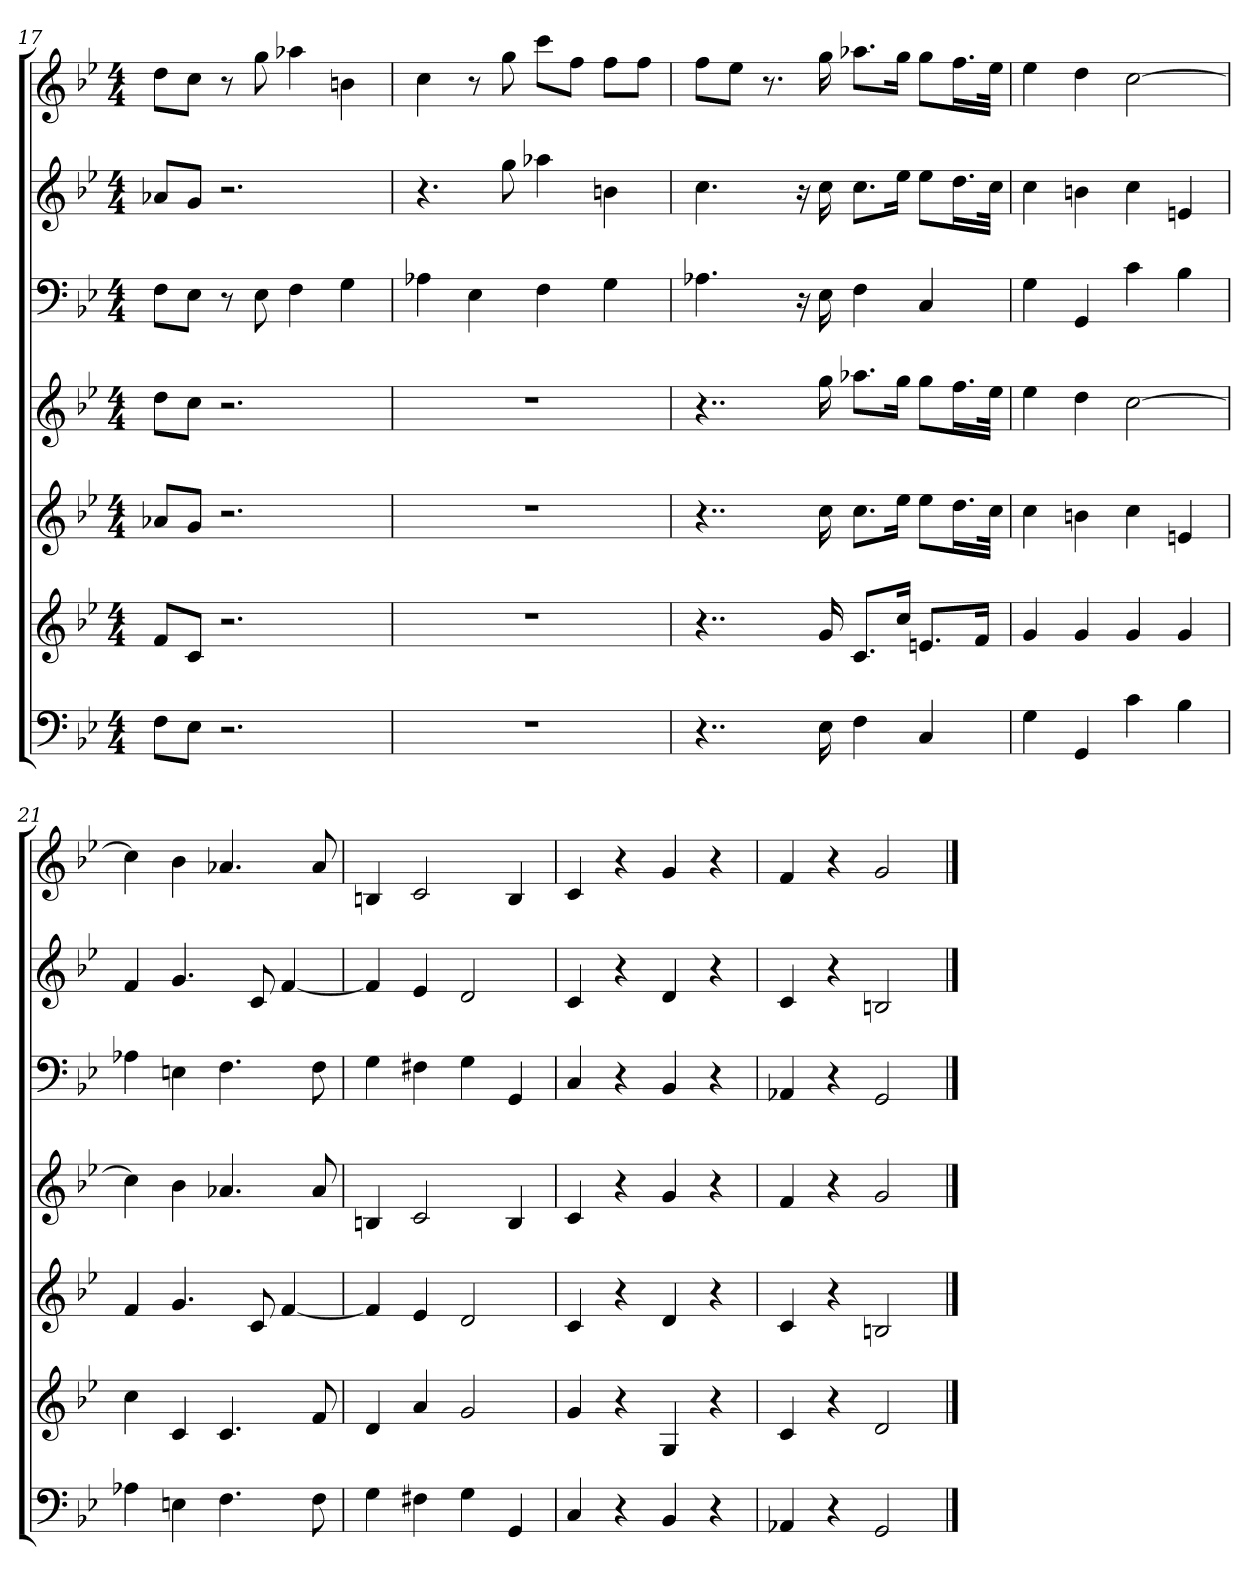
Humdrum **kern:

**kern	**kern	**kern	**kern	**kern	**kern	**kern
*part7	*part6	*part5	*part4	*part3	*part2	*part1
*staff7	*staff6	*staff5	*staff4	*staff3	*staff2	*staff1
*k[b-e-]	*k[b-e-]	*k[b-e-]	*k[b-e-]	*k[b-e-]	*k[b-e-]	*k[b-e-]
*g:	*g:	*g:	*g:	*g:	*g:	*g:
*M4/4	*M4/4	*M4/4	*M4/4	*M4/4	*M4/4	*M4/4
=17	=17	=17	=17	=17	=17	=17
8FL	8fL	8a-XL	8ddL	8FL	8a-XL	8ddL
8E-J	8cJ	8gJ	8ccJ	8E-J	8gJ	8ccJ
2.r	2.r	2.r	2.r	8r	2.r	8r
.	.	.	.	8E-	.	8gg
.	.	.	.	4F	.	4aa-X
.	.	.	.	4G	.	4bn
=18	=18	=18	=18	=18	=18	=18
1r	1r	1r	1r	4A-X	4.r	4cc
.	.	.	.	4E-	.	8r
.	.	.	.	.	8gg	8gg
.	.	.	.	4F	4aa-X	8cccL
.	.	.	.	.	.	8ffJ
.	.	.	.	4G	4bn	8ffL
.	.	.	.	.	.	8ffJ
=19	=19	=19	=19	=19	=19	=19
4..r	4..r	4..r	4..r	4.A-X	4.cc	8ffL
.	.	.	.	.	.	8ee-J
.	.	.	.	.	.	8.r
.	.	.	.	16r	16r	.
16E-	16g	16cc	16gg	16E-	16cc	16gg
4F	8.cL	8.ccL	8.aa-XL	4F	8.ccL	8.aa-XL
.	16ccJk	16ee-Jk	16ggJk	.	16ee-Jk	16ggJk
4C	8.enL	8ee-L	8ggL	4C	8ee-L	8ggL
.	.	16.ddL	16.ffL	.	16.ddL	16.ffL
.	16fJk	.	.	.	.	.
.	.	32ccJJk	32ee-JJk	.	32ccJJk	32ee-JJk
=20	=20	=20	=20	=20	=20	=20
4G	4g	4cc	4ee-	4G	4cc	4ee-
4GG	4g	4bn	4dd	4GG	4bn	4dd
4c	4g	4cc	[2cc	4c	4cc	[2cc
4B-	4g	4en	.	4B-	4en	.
=21	=21	=21	=21	=21	=21	=21
4A-X	4cc	4f	4cc]	4A-X	4f	4cc]
4En	4c	4.g	4b-	4En	4.g	4b-
4.F	4.c	.	4.a-X	4.F	.	4.a-X
.	.	8c	.	.	8c	.
.	.	[4f	.	.	[4f	.
8F	8f	.	8a-	8F	.	8a-
=22	=22	=22	=22	=22	=22	=22
4G	4d	4f]	4Bn	4G	4f]	4Bn
4F#X	4a	4e-	2c	4F#X	4e-	2c
4G	2g	2d	.	4G	2d	.
4GG	.	.	4B	4GG	.	4B
=23	=23	=23	=23	=23	=23	=23
4C	4g	4c	4c	4C	4c	4c
4r	4r	4r	4r	4r	4r	4r
4BB-	4G	4d	4g	4BB-	4d	4g
4r	4r	4r	4r	4r	4r	4r
=24	=24	=24	=24	=24	=24	=24
4AA-X	4c	4c	4f	4AA-X	4c	4f
4r	4r	4r	4r	4r	4r	4r
2GG	2d	2Bn	2g	2GG	2Bn	2g
==	==	==	==	==	==	==
*-	*-	*-	*-	*-	*-	*-
